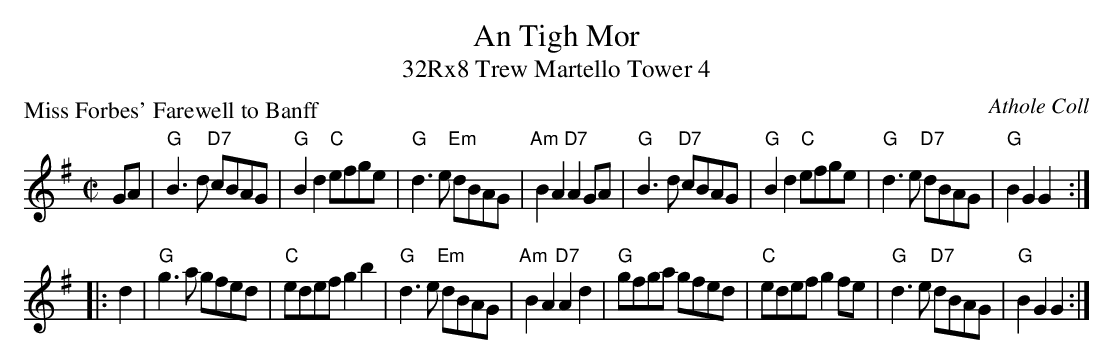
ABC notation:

X:1
T: An Tigh Mor
T: 32Rx8 Trew Martello Tower 4
P: Miss Forbes' Farewell to Banff
O: Athole Coll
M: C|
L: 1/8
K: G
   GA | "G"B3d "D7"cBAG | "G"B2d2 "C"efge | "G"d3e "Em"dBAG | "Am"B2A2 "D7"A2 \
   GA | "G"B3d "D7"cBAG | "G"B2d2 "C"efge | "G"d3e "D7"dBAG | "G"B2G2      G2 :|
|: d2 | "G"g3a     gfed | "C"edef    g2b2 | "G"d3e "Em"dBAG | "Am"B2A2 "D7"A2 \
   d2 | "G"gfga    gfed | "C"edef    g2fe | "G"d3e "D7"dBAG | "G"B2G2      G2 :|
